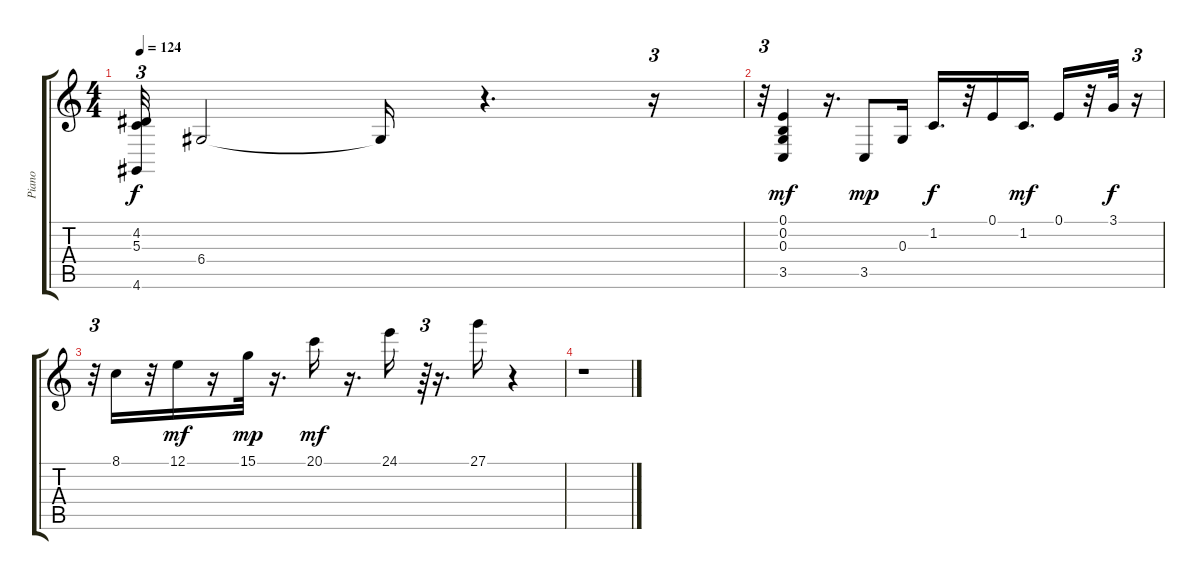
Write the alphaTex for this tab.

\track ("Piano" "Piano") {instrument brightacousticpiano}
\staff {score tabs}
\tuning (E4 B3 G3 D3 A2 E2) {hide}
\ts (4 4)
\tempo 124
\clef g2
\ks c
(4.2{t} 5.3{t} 4.6{t}).32{tu (3 2) dy f} 6.4.2 6.4{t}.16 r.4{d} r.16{tu (3 2)} |
r.32{tu (3 2)} (0.1 0.2 0.3 3.5).4{dy mf} r.16{d} 3.5.8{dy mp} 0.3.16 1.2.16{d dy f} r.32 0.1.16 1.2.16{d dy mf} 0.1.16 r.32 3.1.32{dy f} r.16{tu (3 2)} |
r.32{tu (3 2)} 8.1.16 r.32 12.1.16{dy mf} r.16 15.1.32{dy mp} r.16{d} 20.1.16{dy mf} r.16{d} 24.1.16 r.64{tu (3 2)} r.16{d} 27.1.16 r.4 |
r.1
